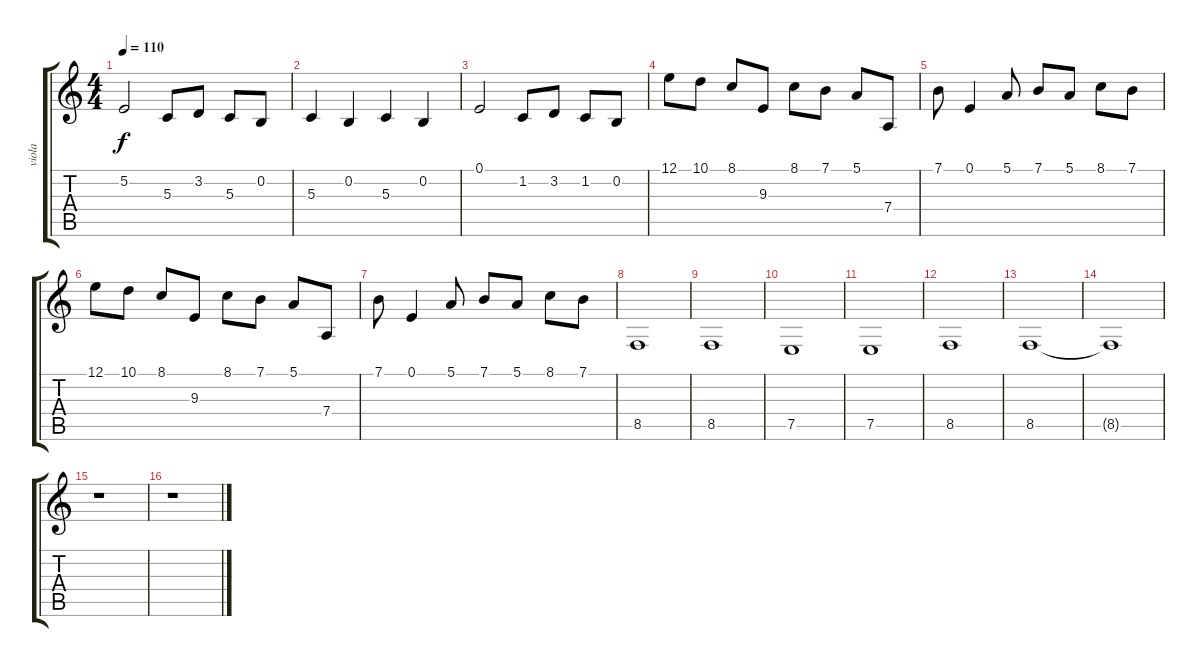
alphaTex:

\track ("viola" "viola") {instrument viola}
\staff {score tabs}
\tuning (E4 B3 G3 D3 A2 E2) {hide}
\ts (4 4)
\tempo 110
\clef g2
\ks c
5.2.2{dy f} 5.3.8 3.2.8 5.3.8 0.2.8 |
5.3.4 0.2.4 5.3.4 0.2.4 |
0.1.2 1.2.8 3.2.8 1.2.8 0.2.8 |
12.1.8 10.1.8 8.1.8 9.3.8 8.1.8 7.1.8 5.1.8 7.4.8 |
7.1.8 0.1.4 5.1.8 7.1.8 5.1.8 8.1.8 7.1.8 |
12.1.8 10.1.8 8.1.8 9.3.8 8.1.8 7.1.8 5.1.8 7.4.8 |
7.1.8 0.1.4 5.1.8 7.1.8 5.1.8 8.1.8 7.1.8 |
8.5.1 |
8.5.1 |
7.5.1 |
7.5.1 |
8.5.1 |
8.5.1 |
8.5{t}.1 |
r.1 |
r.1
